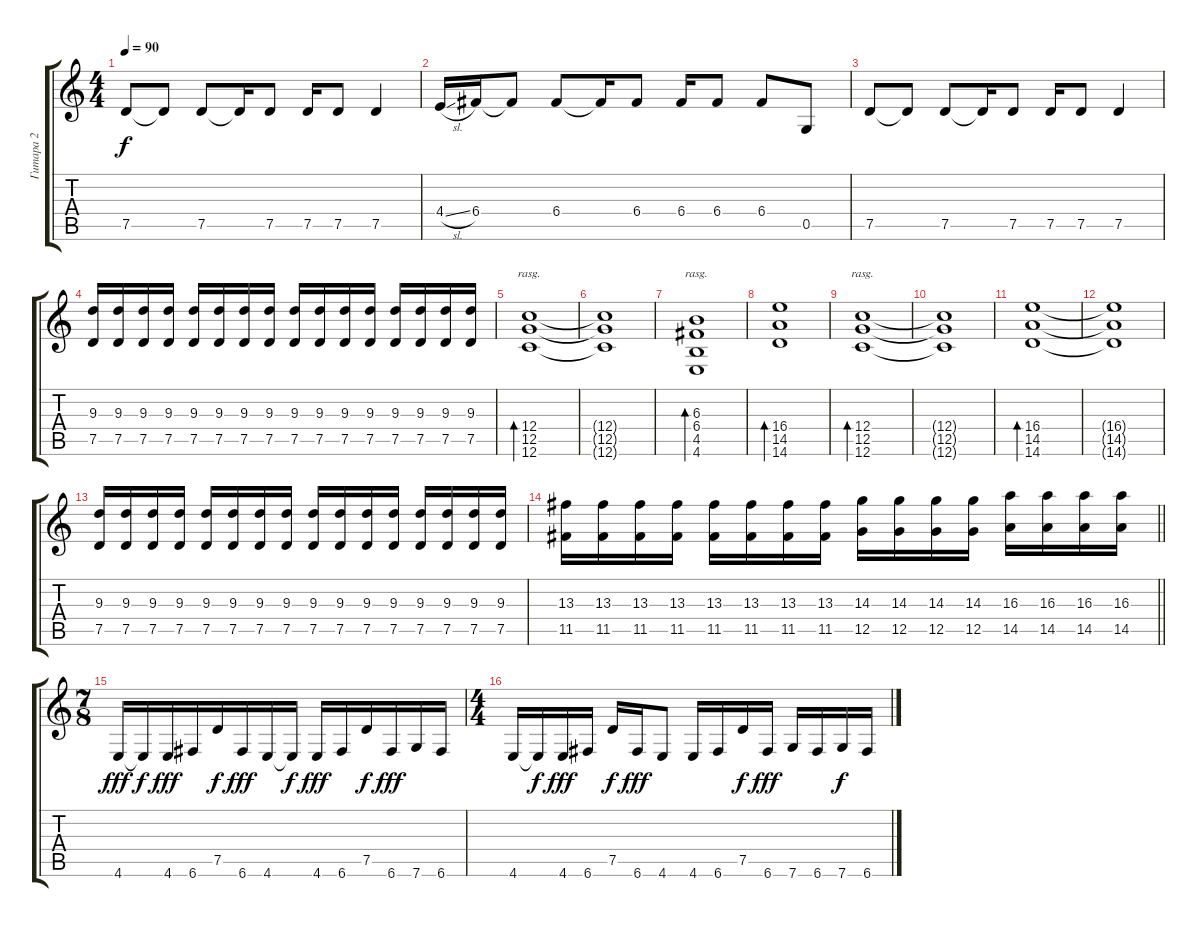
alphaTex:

\track ("Гитара 2" "Гитара 2") {instrument overdrivenguitar}
\staff {score tabs}
\tuning (D4 A3 F3 C3 G2 C2) {hide}
\ts (4 4)
\tempo 90
\clef g2
\ks c
7.5.8{dy f} 7.5{t}.8 7.5.8 7.5{t}.16 7.5.8 7.5.16 7.5.8 7.5.4 |
4.4{sl}.16{instrument electricguitarclean} 6.4.16 6.4{t}.8 6.4.8 6.4{t}.16 6.4.8 6.4.16 6.4.8 6.4.8 0.5.8 |
7.5.8 7.5{t}.8 7.5.8 7.5{t}.16 7.5.8 7.5.16 7.5.8 7.5.4 |
(9.3 7.5).16{instrument overdrivenguitar} (9.3 7.5).16 (9.3 7.5).16 (9.3 7.5).16 (9.3 7.5).16 (9.3 7.5).16 (9.3 7.5).16 (9.3 7.5).16 (9.3 7.5).16 (9.3 7.5).16 (9.3 7.5).16 (9.3 7.5).16 (9.3 7.5).16 (9.3 7.5).16 (9.3 7.5).16 (9.3 7.5).16 |
(12.4 12.5 12.6).1{bd 240 rasg ii instrument electricguitarclean} |
(12.4{t} 12.5{t} 12.6{t}).1 |
(6.3 6.4 4.5 4.6).1{bd 240 rasg ii} |
(16.4 14.5 14.6).1{bd 120} |
(12.4 12.5 12.6).1{bd 240 rasg ii} |
(12.4{t} 12.5{t} 12.6{t}).1 |
(16.4 14.5 14.6).1{bd 60} |
(16.4{t} 14.5{t} 14.6{t}).1 |
(9.3 7.5).16{instrument distortionguitar} (9.3 7.5).16 (9.3 7.5).16 (9.3 7.5).16 (9.3 7.5).16 (9.3 7.5).16 (9.3 7.5).16 (9.3 7.5).16 (9.3 7.5).16 (9.3 7.5).16 (9.3 7.5).16 (9.3 7.5).16 (9.3 7.5).16 (9.3 7.5).16 (9.3 7.5).16 (9.3 7.5).16 |
\barLineRight lightlight
(13.3 11.5).16{volume 12 instrument distortionguitar} (13.3 11.5).16 (13.3 11.5).16 (13.3 11.5).16 (13.3 11.5).16 (13.3 11.5).16 (13.3 11.5).16 (13.3 11.5).16 (14.3 12.5).16 (14.3 12.5).16 (14.3 12.5).16 (14.3 12.5).16 (16.3 14.5).16 (16.3 14.5).16 (16.3 14.5).16 (16.3 14.5).16 |
\ts (7 8)
4.6.16{dy fff volume 16} 4.6{t}.16{dy f} 4.6.16{dy fff} 6.6.16 7.5.16{dy f} 6.6.16{dy fff} 4.6.16 4.6{t}.16{dy f} 4.6.16{dy fff} 6.6.16 7.5.16{dy f} 6.6.16{dy fff} 7.6.16 6.6.16 |
\ts (4 4)
4.6.16 4.6{t}.16{dy f} 4.6.16{dy fff} 6.6.16 7.5.16{dy f} 6.6.16{dy fff} 4.6.8 4.6.16 6.6.16 7.5.16{dy f} 6.6.16{dy fff} 7.6.16 6.6.16 7.6.16{dy f} 6.6.16
